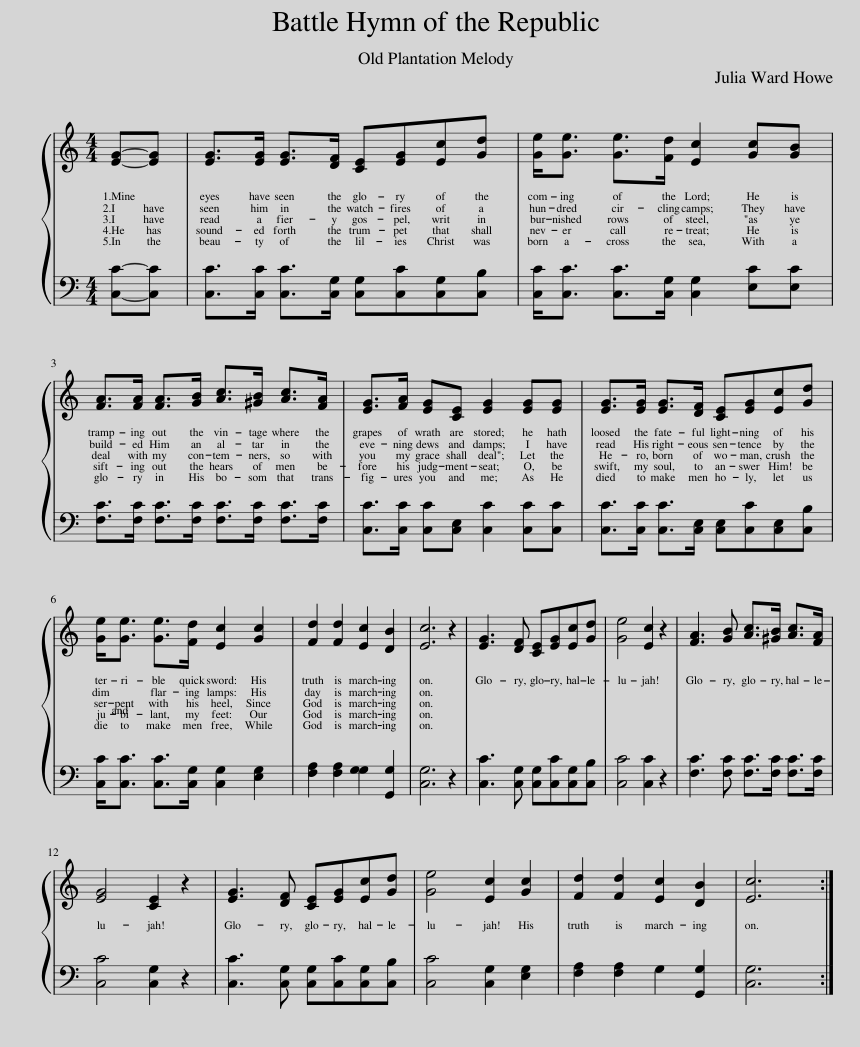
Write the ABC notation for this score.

X:1
%%score { 1 | 2 }
L:1/8
M:4/4
I:linebreak $
K:C
V:1 treble
V:2 bass
V:1
 [EG]-[EG] | [EG]>[EG] [EG]>[DF] [CE][EG][Ec][Gd] | [Ge]<[Ge] [Ge]>[Fd] [Ec]2 [Gc][GB] |$ [FA]>[FA] [FA]>[GB] [Ac]>[^GB] [Ac]>[FA] | [EG]>[FA] [EG][CE] [EG]2 [EG][EG] | %5
 [EG]>[EG] [EG]>[DF] [CE][EG][Ec][Gd] |$ [Ge]<[Ge] [Ge]>[Fd] [Ec]2 [Gc]2 | [Fd]2 [Fd]2 [Ec]2 [DB]2 | [Ec]6 z2 | [EG]3 [DF] [CE][EG][Ec][Gd] | %10
 [Ge]4 [Ec]2 z2 | [FA]3 [GB] [Ac]>[^GB] [Ac]>[FA] |$ [EG]4 [CE]2 z2 | [EG]3 [DF] [CE][EG][Ec][Gd] | [Ge]4 [Ec]2 [Gc]2 | %15
 [Fd]2 [Fd]2 [Ec]2 [DB]2 | [Ec]6 :| %17
V:2
 [C,C]-[C,C] | [C,C]>[C,C] [C,C]>[C,G,] [C,G,][C,C][C,G,][C,B,] | [C,C]<[C,C] [C,C]>[C,G,] [C,G,]2 [E,C][E,C] |$ [F,C]>[F,C] [F,C]>[F,C] [F,C]>[F,C] [F,C]>[F,C] | [C,C]>[C,C] [C,C][C,E,] [C,C]2 [C,C][C,C] | %5
 [C,C]>[C,C] [C,C]>[C,E,] [C,E,][C,C][C,E,][C,B,] |$ [C,C]<[C,C] [C,C]>[C,G,] [C,G,]2 [E,G,]2 | [F,A,]2 [F,A,]2 [G,G,]2 [G,,G,]2 | [C,G,]6 z2 | [C,C]3 [C,G,] [C,G,][C,C][C,G,][C,B,] | %10
 [C,C]4 [C,C]2 z2 | [F,C]3 [F,C] [F,C]>[F,C] [F,C]>[F,C] |$ [C,C]4 [C,G,]2 z2 | [C,C]3 [C,G,] [C,G,][C,C][C,G,][C,B,] | [C,C]4 [C,G,]2 [E,G,]2 | %15
 [F,A,]2 [F,A,]2 G,2 [G,,G,]2 | [C,G,]6 :| %17
